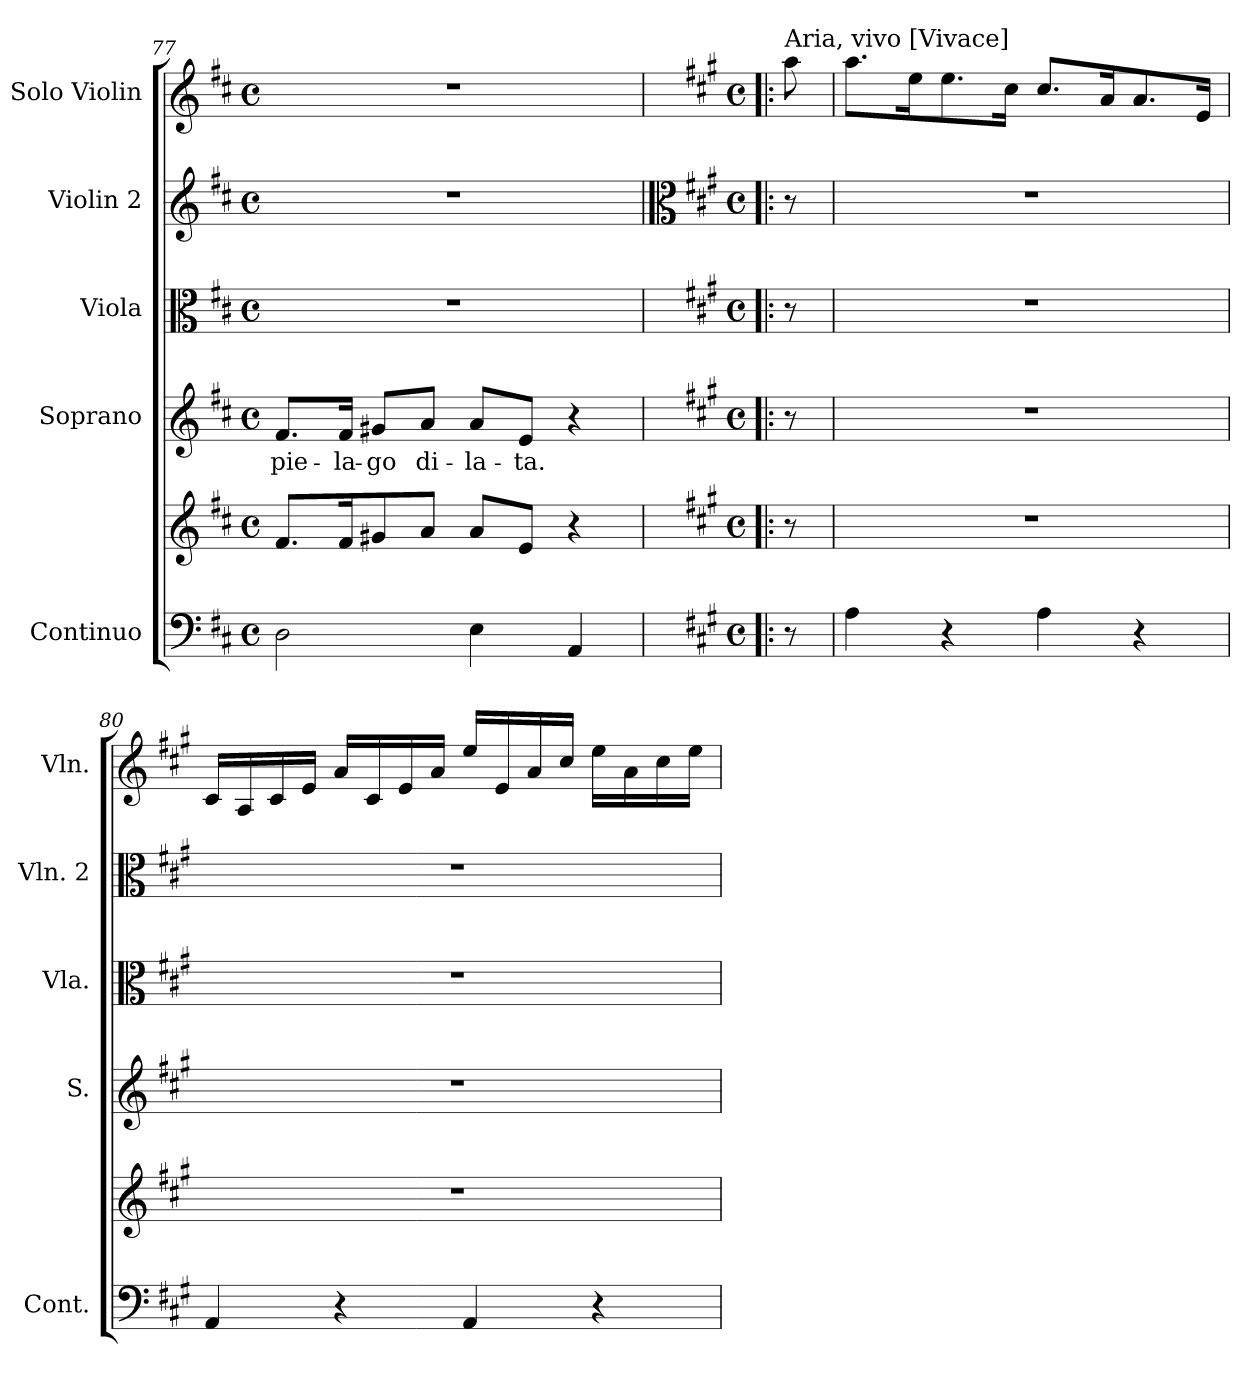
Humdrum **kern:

**kern	**kern	**kern	**text	**kern	**kern	**kern
*part5	*part5	*part4	*part4	*part3	*part2	*part1
*staff6	*staff5	*staff4	*staff4	*staff3	*staff2	*staff1
*I"Continuo	*	*I"Soprano	*	*I"Viola	*I"Violin 2	*I"Solo Violin
*I'Cont.	*	*I'S.	*	*I'Vla.	*I'Vln. 2	*I'Vln.
*clefF4	*clefG2	*clefG2	*	*clefC3	*clefG2	*clefG2
*k[f#c#]	*k[f#c#]	*k[f#c#]	*	*k[f#c#]	*k[f#c#]	*k[f#c#]
*D:	*D:	*D:	*	*D:	*D:	*D:
*M4/4	*M4/4	*M4/4	*	*M4/4	*M4/4	*M4/4
*met(c)	*met(c)	*met(c)	*	*met(c)	*met(c)	*met(c)
=77	=77	=77	=77	=77	=77	=77
!	!	!	!LO:LY:b:color=#000000	!	!	!
2Di\	8.f#i/L	8.f#i/L	pie-	1r	1r	1r
!	!	!	!LO:LY:b:color=#000000	!	!	!
.	16f#i/k	16f#i/Jk	-la-	.	.	.
!	!	!	!LO:LY:b:color=#000000	!	!	!
.	8g#Xi/	8g#Xi/L	-go	.	.	.
!	!	!	!LO:LY:b:color=#000000	!	!	!
.	8ai/J	8ai/J	di-	.	.	.
!	!	!	!LO:LY:b:color=#000000	!	!	!
4Ei\	8ai/L	8ai/L	-la-	.	.	.
!	!	!	!LO:LY:b:color=#000000	!	!	!
.	8ei/J	8ei/J	-ta.	.	.	.
4AAi/	4r	4r	.	.	.	.
!!LO:PB:g=z
=78!|:	=78!|:	=78!|:	=78!|:	=78!|:	=78!|:	=78!|:
*	*	*	*	*	*clefC3	*
*k[f#c#g#]	*k[f#c#g#]	*k[f#c#g#]	*	*k[f#c#g#]	*k[f#c#g#]	*k[f#c#g#]
*A:	*A:	*A:	*	*A:	*A:	*A:
*M4/4	*M4/4	*M4/4	*	*M4/4	*M4/4	*M4/4
*met(c)	*met(c)	*met(c)	*	*met(c)	*met(c)	*met(c)
!	!	!	!	!	!	!LO:TX:a:t=Aria, vivo [Vivace]
8r	8r	8r	.	8r	8r	8aai\
=79	=79	=79	=79	=79	=79	=79
4Ai\	1r	1r	.	1r	1r	8.aai\L
.	.	.	.	.	.	16eei\k
4r	.	.	.	.	.	8.eei\
.	.	.	.	.	.	16cc#i\Jk
4Ai\	.	.	.	.	.	8.cc#i/L
.	.	.	.	.	.	16ai/k
4r	.	.	.	.	.	8.ai/
.	.	.	.	.	.	16ei/Jk
=80	=80	=80	=80	=80	=80	=80
4AAi/	1r	1r	.	1r	1r	16c#i/LL
.	.	.	.	.	.	16Ai/
.	.	.	.	.	.	16c#i/
.	.	.	.	.	.	16ei/JJ
4r	.	.	.	.	.	16ai/LL
.	.	.	.	.	.	16c#i/
.	.	.	.	.	.	16ei/
.	.	.	.	.	.	16ai/JJ
4AAi/	.	.	.	.	.	16eei/LL
.	.	.	.	.	.	16ei/
.	.	.	.	.	.	16ai/
.	.	.	.	.	.	16cc#i/JJ
4r	.	.	.	.	.	16eei\LL
.	.	.	.	.	.	16ai\
.	.	.	.	.	.	16cc#i\
.	.	.	.	.	.	16eei\JJ
=	=	=	=	=	=	=
*-	*-	*-	*-	*-	*-	*-
